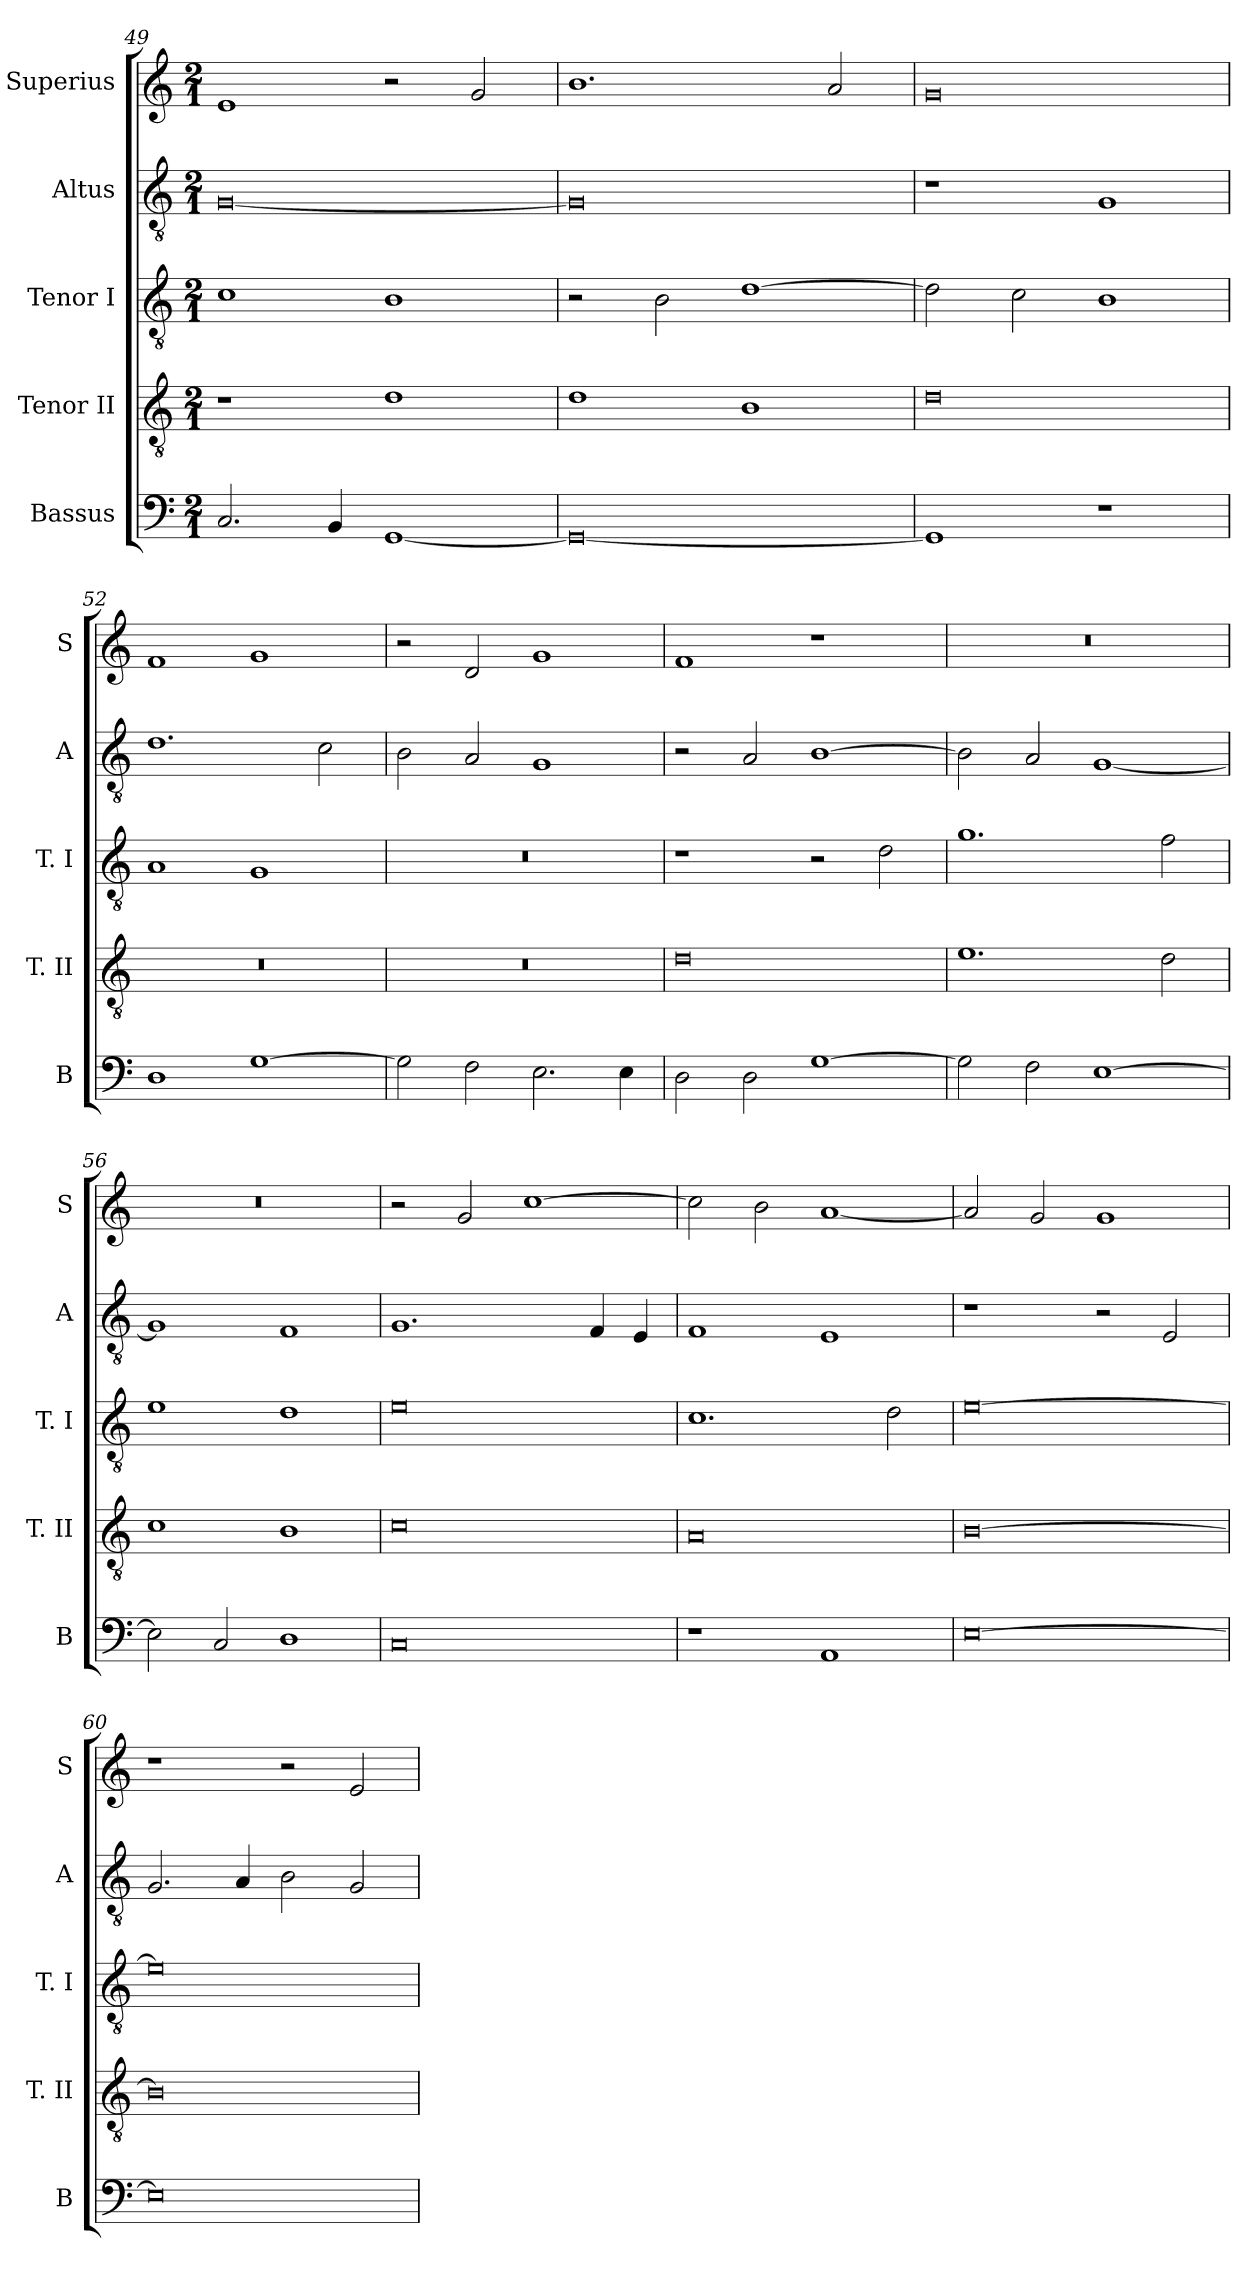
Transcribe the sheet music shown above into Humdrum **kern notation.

**kern	**kern	**kern	**kern	**kern
*part5	*part4	*part3	*part2	*part1
*staff5	*staff4	*staff3	*staff2	*staff1
*I"Bassus	*I"Tenor II	*I"Tenor I	*I"Altus	*I"Superius
*I'B	*I'T. II	*I'T. I	*I'A	*I'S
*clefF4	*clefGv2	*clefGv2	*clefGv2	*clefG2
*k[]	*k[]	*k[]	*k[]	*k[]
*C:	*C:	*C:	*C:	*C:
*M2/1	*M2/1	*M2/1	*M2/1	*M2/1
=49	=49	=49	=49	=49
2.C	1r	1c	[0G	1e
4BB	.	.	.	.
[1GG	1d	1B	.	2r
.	.	.	.	2g
=50	=50	=50	=50	=50
0GG_	1d	2r	0G]	1.b
.	.	2B	.	.
.	1B	[1d	.	.
.	.	.	.	2a
=51	=51	=51	=51	=51
1GG]	0d	2d]	1r	0g
.	.	2c	.	.
1r	.	1B	1G	.
=52	=52	=52	=52	=52
1D	0r	1A	1.d	1f
[1G	.	1G	.	1g
.	.	.	2c	.
=53	=53	=53	=53	=53
2G]	0r	0r	2B	2r
2F	.	.	2A	2d
2.E	.	.	1G	1g
4E	.	.	.	.
=54	=54	=54	=54	=54
2D	0d	1r	2r	1f
2D	.	.	2A	.
[1G	.	2r	[1B	1r
.	.	2d	.	.
=55	=55	=55	=55	=55
2G]	1.e	1.g	2B]	0r
2F	.	.	2A	.
[1E	.	.	[1G	.
.	2d	2f	.	.
=56	=56	=56	=56	=56
2E]	1c	1e	1G]	0r
2C	.	.	.	.
1D	1B	1d	1F	.
=57	=57	=57	=57	=57
0C	0c	0e	1.G	2r
.	.	.	.	2g
.	.	.	.	[1cc
.	.	.	4F	.
.	.	.	4E	.
=58	=58	=58	=58	=58
1r	0A	1.c	1F	2cc]
.	.	.	.	2b
1AA	.	.	1E	[1a
.	.	2d	.	.
=59	=59	=59	=59	=59
[0E	[0B	[0e	1r	2a]
.	.	.	.	2g
.	.	.	2r	1g
.	.	.	2E	.
=60	=60	=60	=60	=60
0E]	0B]	0e]	2.G	1r
.	.	.	4A	.
.	.	.	2B	2r
.	.	.	2G	2e
=	=	=	=	=
*-	*-	*-	*-	*-
